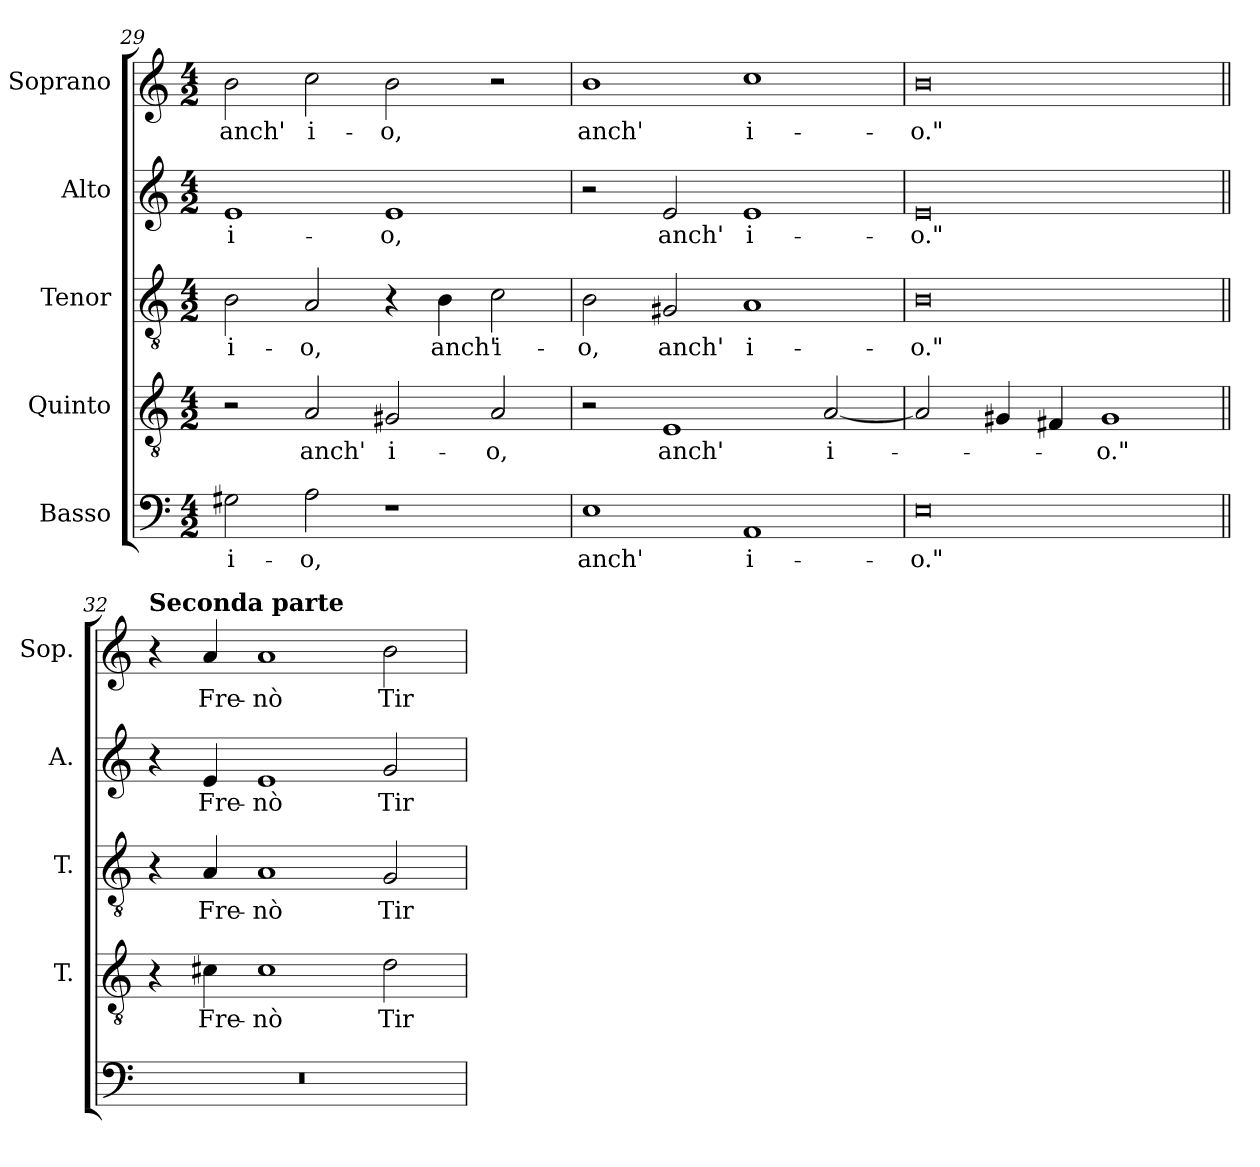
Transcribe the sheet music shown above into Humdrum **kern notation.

**kern	**text	**kern	**text	**kern	**text	**kern	**text	**kern	**text
*part5	*part5	*part4	*part4	*part3	*part3	*part2	*part2	*part1	*part1
*staff5	*staff5	*staff4	*staff4	*staff3	*staff3	*staff2	*staff2	*staff1	*staff1
*I"Basso	*	*I"Quinto	*	*I"Tenor	*	*I"Alto	*	*I"Soprano	*
*	*	*I'T.	*	*I'T.	*	*I'A.	*	*I'Sop.	*
*clefF4	*	*clefGv2	*	*clefGv2	*	*clefG2	*	*clefG2	*
*	*	*ITrd7c12	*	*ITrd7c12	*	*	*	*	*
*k[]	*	*k[]	*	*k[]	*	*k[]	*	*k[]	*
*C:	*	*C:	*	*C:	*	*C:	*	*C:	*
*M4/2	*	*M4/2	*	*M4/2	*	*M4/2	*	*M4/2	*
=29	=29	=29	=29	=29	=29	=29	=29	=29	=29
!	!LO:LY:b:color=#000000	!	!	!	!	!	!	!	!
!	!	!	!	!	!LO:LY:b:color=#000000	!	!	!	!
!	!	!	!	!	!	!	!LO:LY:b:color=#000000	!	!
!	!	!	!	!	!	!	!	!	!LO:LY:b:color=#000000
2G#Xi\	i-	2r	.	2BBi\	i-	1ei	i-	2bi\	anch'
!	!LO:LY:b:color=#000000	!	!	!	!	!	!	!	!
!	!	!	!LO:LY:b:color=#000000	!	!	!	!	!	!
!	!	!	!	!	!LO:LY:b:color=#000000	!	!	!	!
!	!	!	!	!	!	!	!	!	!LO:LY:b:color=#000000
2Ai\	-o,	2AAi/	anch'	2AAi/	-o,	.	.	2cci\	i-
!	!	!	!LO:LY:b:color=#000000	!	!	!	!	!	!
!	!	!	!	!	!	!	!LO:LY:b:color=#000000	!	!
!	!	!	!	!	!	!	!	!	!LO:LY:b:color=#000000
1r	.	2GG#Xi/	i-	4r	.	1ei	-o,	2bi\	-o,
!	!	!	!	!	!LO:LY:b:color=#000000	!	!	!	!
.	.	.	.	4BBi\	anch'	.	.	.	.
!	!	!	!LO:LY:b:color=#000000	!	!	!	!	!	!
!	!	!	!	!	!LO:LY:b:color=#000000	!	!	!	!
.	.	2AAi/	-o,	2Ci\	i-	.	.	2r	.
=30	=30	=30	=30	=30	=30	=30	=30	=30	=30
!	!LO:LY:b:color=#000000	!	!	!	!	!	!	!	!
!	!	!	!	!	!LO:LY:b:color=#000000	!	!	!	!
!	!	!	!	!	!	!	!	!	!LO:LY:b:color=#000000
1Ei	anch'	2r	.	2BBi\	-o,	2r	.	1bi	anch'
!	!	!	!LO:LY:b:color=#000000	!	!	!	!	!	!
!	!	!	!	!	!LO:LY:b:color=#000000	!	!	!	!
!	!	!	!	!	!	!	!LO:LY:b:color=#000000	!	!
.	.	1EEi	anch'	2GG#Xi/	anch'	2ei/	anch'	.	.
!	!LO:LY:b:color=#000000	!	!	!	!	!	!	!	!
!	!	!	!	!	!LO:LY:b:color=#000000	!	!	!	!
!	!	!	!	!	!	!	!LO:LY:b:color=#000000	!	!
!	!	!	!	!	!	!	!	!	!LO:LY:b:color=#000000
1AAi	i-	.	.	1AAi	i-	1ei	i-	1cci	i-
!	!	!	!LO:LY:b:color=#000000	!	!	!	!	!	!
.	.	[2AAi/	i-	.	.	.	.	.	.
=31	=31	=31	=31	=31	=31	=31	=31	=31	=31
!	!LO:LY:b:color=#000000	!	!	!	!	!	!	!	!
!	!	!	!	!	!LO:LY:b:color=#000000	!	!	!	!
!	!	!	!	!	!	!	!LO:LY:b:color=#000000	!	!
!	!	!	!	!	!	!	!	!	!LO:LY:b:color=#000000
0Ei	-o."	2AAi/]	.	0BBi	-o."	0ei	-o."	0bi	-o."
.	.	4GG#Xi/	.	.	.	.	.	.	.
.	.	4FF#Xi/	.	.	.	.	.	.	.
!	!	!	!LO:LY:b:color=#000000	!	!	!	!	!	!
.	.	1GG#i	-o."	.	.	.	.	.	.
!!LO:PB:g=z
=32||	=32||	=32||	=32||	=32||	=32||	=32||	=32||	=32||	=32||
!	!	!	!	!	!	!	!	!LO:TX:a:B:t=Seconda parte	!
!LO:N:vis=1	!	!	!	!	!	!	!	!	!
0r	.	4r	.	4r	.	4r	.	4r	.
!	!	!	!LO:LY:b:color=#000000	!	!	!	!	!	!
!	!	!	!	!	!LO:LY:b:color=#000000	!	!	!	!
!	!	!	!	!	!	!	!LO:LY:b:color=#000000	!	!
!	!	!	!	!	!	!	!	!	!LO:LY:b:color=#000000
.	.	4C#Xi\	Fre-	4AAi/	Fre-	4ei/	Fre-	4ai/	Fre-
!	!	!	!LO:LY:b:color=#000000	!	!	!	!	!	!
!	!	!	!	!	!LO:LY:b:color=#000000	!	!	!	!
!	!	!	!	!	!	!	!LO:LY:b:color=#000000	!	!
!	!	!	!	!	!	!	!	!	!LO:LY:b:color=#000000
.	.	1C#i	-nò	1AAi	-nò	1ei	-nò	1ai	-nò
!	!	!	!LO:LY:b:color=#000000	!	!	!	!	!	!
!	!	!	!	!	!LO:LY:b:color=#000000	!	!	!	!
!	!	!	!	!	!	!	!LO:LY:b:color=#000000	!	!
!	!	!	!	!	!	!	!	!	!LO:LY:b:color=#000000
.	.	2Di\	Tir-	2GGi/	Tir-	2gi/	Tir-	2bi\	Tir-
=	=	=	=	=	=	=	=	=	=
*-	*-	*-	*-	*-	*-	*-	*-	*-	*-
